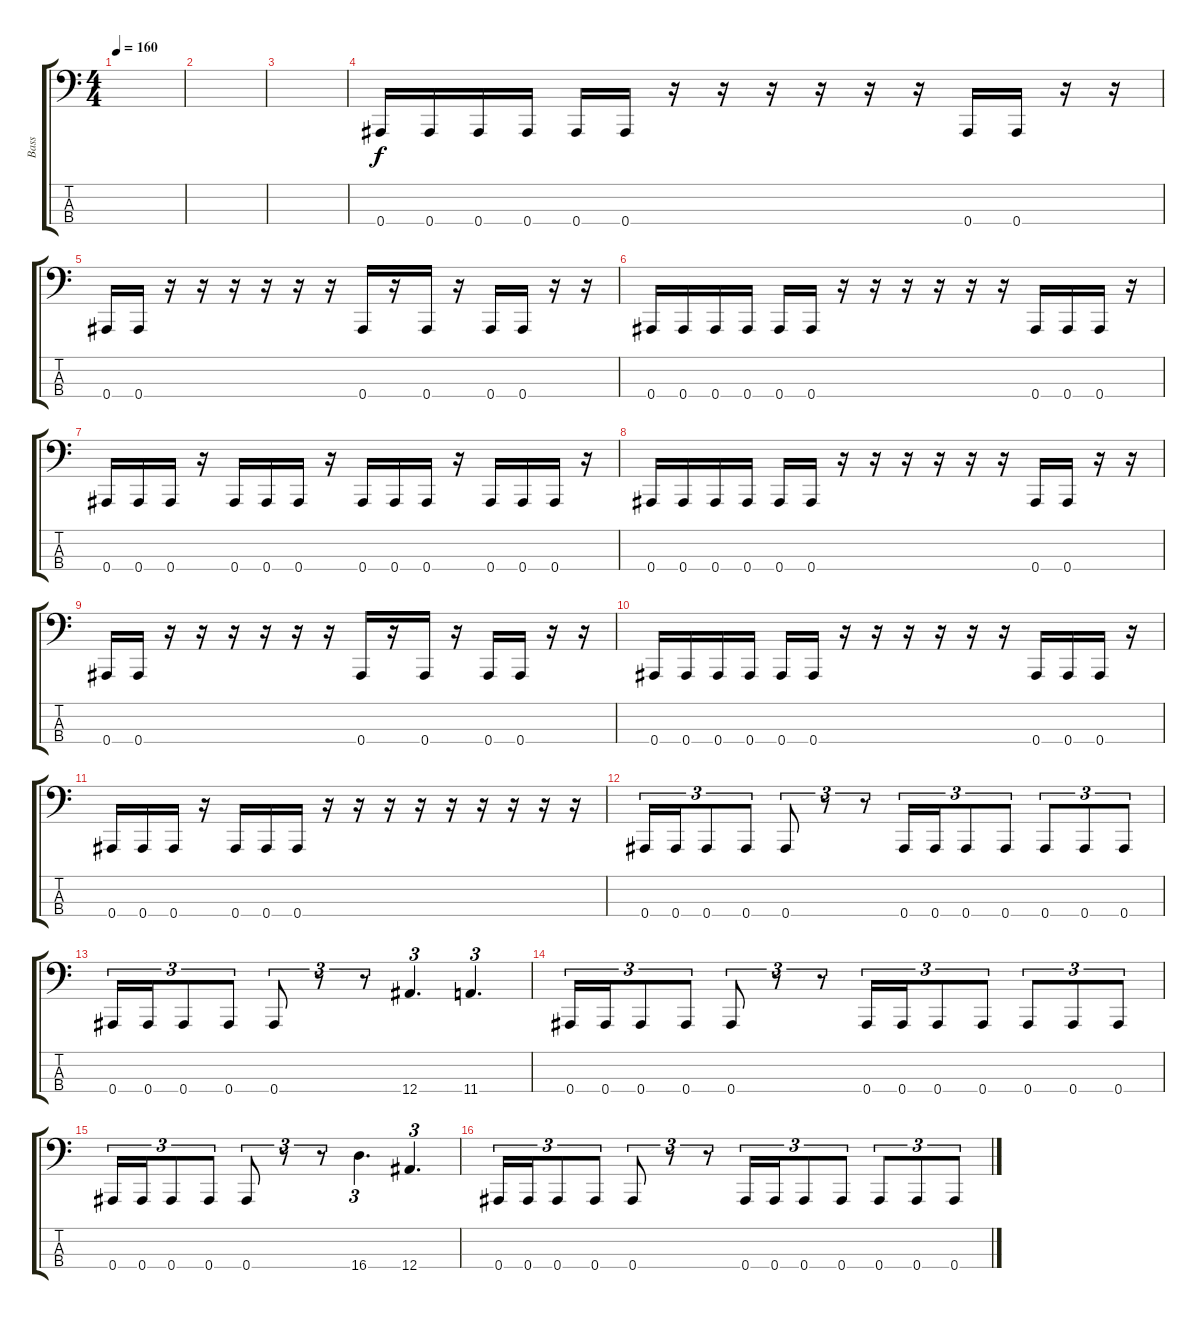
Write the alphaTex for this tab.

\track ("Bass" "Bass") {instrument electricbasspick}
\staff {score tabs}
\tuning (Eb2 Bb1 F1 Bb0) {hide}
\ts (4 4)
\tempo 160
\clef f4
\ks c
|
|
|
0.4.16 0.4.16 0.4.16 0.4.16 0.4.16 0.4.16 r.16 r.16 r.16 r.16 r.16 r.16 0.4.16 0.4.16 r.16 r.16 |
0.4.16 0.4.16 r.16 r.16 r.16 r.16 r.16 r.16 0.4.16 r.16 0.4.16 r.16 0.4.16 0.4.16 r.16 r.16 |
0.4.16 0.4.16 0.4.16 0.4.16 0.4.16 0.4.16 r.16 r.16 r.16 r.16 r.16 r.16 0.4.16 0.4.16 0.4.16 r.16 |
0.4.16 0.4.16 0.4.16 r.16 0.4.16 0.4.16 0.4.16 r.16 0.4.16 0.4.16 0.4.16 r.16 0.4.16 0.4.16 0.4.16 r.16 |
0.4.16 0.4.16 0.4.16 0.4.16 0.4.16 0.4.16 r.16 r.16 r.16 r.16 r.16 r.16 0.4.16 0.4.16 r.16 r.16 |
0.4.16 0.4.16 r.16 r.16 r.16 r.16 r.16 r.16 0.4.16 r.16 0.4.16 r.16 0.4.16 0.4.16 r.16 r.16 |
0.4.16 0.4.16 0.4.16 0.4.16 0.4.16 0.4.16 r.16 r.16 r.16 r.16 r.16 r.16 0.4.16 0.4.16 0.4.16 r.16 |
0.4.16 0.4.16 0.4.16 r.16 0.4.16 0.4.16 0.4.16 r.16 r.16 r.16 r.16 r.16 r.16 r.16 r.16 r.16 |
0.4.16{tu (3 2)} 0.4.16{tu (3 2)} 0.4.8{tu (3 2)} 0.4.8{tu (3 2)} 0.4.8{tu (3 2)} r.8{tu (3 2)} r.8{tu (3 2)} 0.4.16{tu (3 2)} 0.4.16{tu (3 2)} 0.4.8{tu (3 2)} 0.4.8{tu (3 2)} 0.4.8{tu (3 2)} 0.4.8{tu (3 2)} 0.4.8{tu (3 2)} |
0.4.16{tu (3 2)} 0.4.16{tu (3 2)} 0.4.8{tu (3 2)} 0.4.8{tu (3 2)} 0.4.8{tu (3 2)} r.8{tu (3 2)} r.8{tu (3 2)} 12.4.4{d tu (3 2)} 11.4.4{d tu (3 2)} |
0.4.16{tu (3 2)} 0.4.16{tu (3 2)} 0.4.8{tu (3 2)} 0.4.8{tu (3 2)} 0.4.8{tu (3 2)} r.8{tu (3 2)} r.8{tu (3 2)} 0.4.16{tu (3 2)} 0.4.16{tu (3 2)} 0.4.8{tu (3 2)} 0.4.8{tu (3 2)} 0.4.8{tu (3 2)} 0.4.8{tu (3 2)} 0.4.8{tu (3 2)} |
0.4.16{tu (3 2)} 0.4.16{tu (3 2)} 0.4.8{tu (3 2)} 0.4.8{tu (3 2)} 0.4.8{tu (3 2)} r.8{tu (3 2)} r.8{tu (3 2)} 16.4.4{d tu (3 2)} 12.4.4{d tu (3 2)} |
0.4.16{tu (3 2)} 0.4.16{tu (3 2)} 0.4.8{tu (3 2)} 0.4.8{tu (3 2)} 0.4.8{tu (3 2)} r.8{tu (3 2)} r.8{tu (3 2)} 0.4.16{tu (3 2)} 0.4.16{tu (3 2)} 0.4.8{tu (3 2)} 0.4.8{tu (3 2)} 0.4.8{tu (3 2)} 0.4.8{tu (3 2)} 0.4.8{tu (3 2)}
